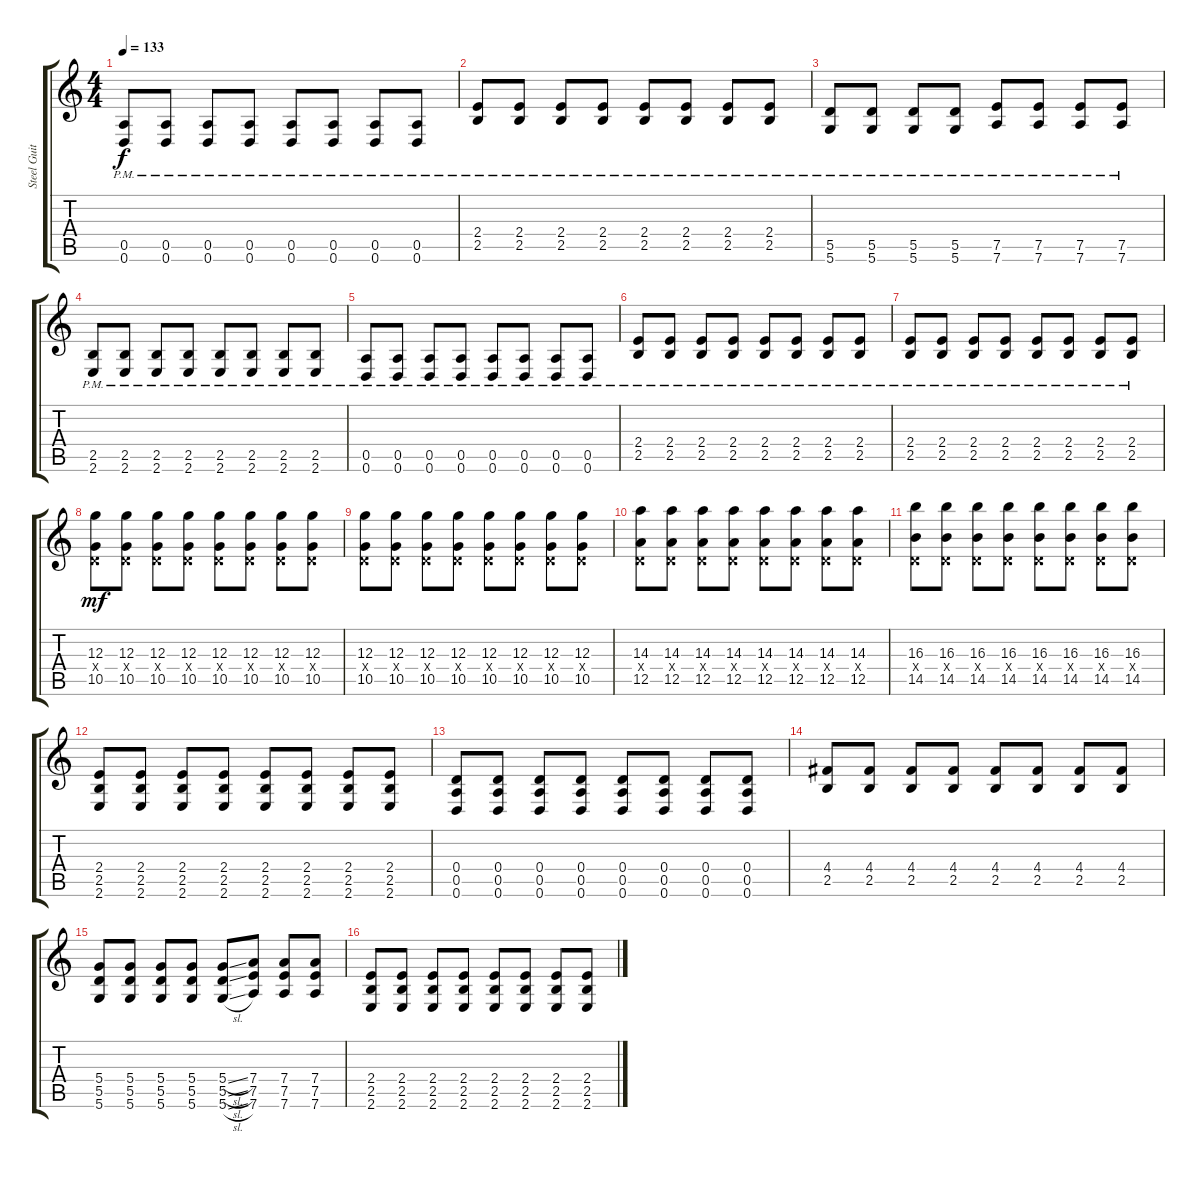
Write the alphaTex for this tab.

\track ("Steel Guitar" "Steel Guit") {instrument acousticguitarsteel}
\staff {score tabs}
\tuning (E4 B3 G3 D3 A2 D2) {hide}
\ts (4 4)
\tempo 133
\clef g2
\ks c
(0.5{pm} 0.6{pm}).8{dy f} (0.5{pm} 0.6{pm}).8 (0.5{pm} 0.6{pm}).8 (0.5{pm} 0.6{pm}).8 (0.5{pm} 0.6{pm}).8 (0.5{pm} 0.6{pm}).8 (0.5{pm} 0.6{pm}).8 (0.5{pm} 0.6{pm}).8 |
(2.4{pm} 2.5{pm}).8 (2.4{pm} 2.5{pm}).8 (2.4{pm} 2.5{pm}).8 (2.4{pm} 2.5{pm}).8 (2.4{pm} 2.5{pm}).8 (2.4{pm} 2.5{pm}).8 (2.4{pm} 2.5{pm}).8 (2.4{pm} 2.5{pm}).8 |
(5.5{pm} 5.6{pm}).8 (5.5{pm} 5.6{pm}).8 (5.5{pm} 5.6{pm}).8 (5.5{pm} 5.6{pm}).8 (7.5{pm} 7.6{pm}).8 (7.5{pm} 7.6{pm}).8 (7.5{pm} 7.6{pm}).8 (7.5{pm} 7.6{pm}).8 |
(2.5{pm} 2.6{pm}).8 (2.5{pm} 2.6{pm}).8 (2.5{pm} 2.6{pm}).8 (2.5{pm} 2.6{pm}).8 (2.5{pm} 2.6{pm}).8 (2.5{pm} 2.6{pm}).8 (2.5{pm} 2.6{pm}).8 (2.5{pm} 2.6{pm}).8 |
(0.5{pm} 0.6{pm}).8 (0.5{pm} 0.6{pm}).8 (0.5{pm} 0.6{pm}).8 (0.5{pm} 0.6{pm}).8 (0.5{pm} 0.6{pm}).8 (0.5{pm} 0.6{pm}).8 (0.5{pm} 0.6{pm}).8 (0.5{pm} 0.6{pm}).8 |
(2.4{pm} 2.5{pm}).8 (2.4{pm} 2.5{pm}).8 (2.4{pm} 2.5{pm}).8 (2.4{pm} 2.5{pm}).8 (2.4{pm} 2.5{pm}).8 (2.4{pm} 2.5{pm}).8 (2.4{pm} 2.5{pm}).8 (2.4{pm} 2.5{pm}).8 |
(2.4{pm} 2.5{pm}).8 (2.4{pm} 2.5{pm}).8 (2.4{pm} 2.5{pm}).8 (2.4{pm} 2.5{pm}).8 (2.4{pm} 2.5{pm}).8 (2.4{pm} 2.5{pm}).8 (2.4{pm} 2.5{pm}).8 (2.4{pm} 2.5{pm}).8 |
(12.3 0.4{x} 10.5).8{dy mf} (12.3 0.4{x} 10.5).8 (12.3 0.4{x} 10.5).8 (12.3 0.4{x} 10.5).8 (12.3 0.4{x} 10.5).8 (12.3 0.4{x} 10.5).8 (12.3 0.4{x} 10.5).8 (12.3 0.4{x} 10.5).8 |
(12.3 0.4{x} 10.5).8 (12.3 0.4{x} 10.5).8 (12.3 0.4{x} 10.5).8 (12.3 0.4{x} 10.5).8 (12.3 0.4{x} 10.5).8 (12.3 0.4{x} 10.5).8 (12.3 0.4{x} 10.5).8 (12.3 0.4{x} 10.5).8 |
(14.3 0.4{x} 12.5).8 (14.3 0.4{x} 12.5).8 (14.3 0.4{x} 12.5).8 (14.3 0.4{x} 12.5).8 (14.3 0.4{x} 12.5).8 (14.3 0.4{x} 12.5).8 (14.3 0.4{x} 12.5).8 (14.3 0.4{x} 12.5).8 |
(16.3 0.4{x} 14.5).8 (16.3 0.4{x} 14.5).8 (16.3 0.4{x} 14.5).8 (16.3 0.4{x} 14.5).8 (16.3 0.4{x} 14.5).8 (16.3 0.4{x} 14.5).8 (16.3 0.4{x} 14.5).8 (16.3 0.4{x} 14.5).8 |
(2.4 2.5 2.6).8 (2.4 2.5 2.6).8 (2.4 2.5 2.6).8 (2.4 2.5 2.6).8 (2.4 2.5 2.6).8 (2.4 2.5 2.6).8 (2.4 2.5 2.6).8 (2.4 2.5 2.6).8 |
(0.4 0.5 0.6).8 (0.4 0.5 0.6).8 (0.4 0.5 0.6).8 (0.4 0.5 0.6).8 (0.4 0.5 0.6).8 (0.4 0.5 0.6).8 (0.4 0.5 0.6).8 (0.4 0.5 0.6).8 |
(4.4 2.5).8 (4.4 2.5).8 (4.4 2.5).8 (4.4 2.5).8 (4.4 2.5).8 (4.4 2.5).8 (4.4 2.5).8 (4.4 2.5).8 |
(5.4 5.5 5.6).8 (5.4 5.5 5.6).8 (5.4 5.5 5.6).8 (5.4 5.5 5.6).8 (5.4{sl} 5.5{sl} 5.6{sl}).8 (7.4 7.5 7.6).8 (7.4 7.5 7.6).8 (7.4 7.5 7.6).8 |
(2.4 2.5 2.6).8 (2.4 2.5 2.6).8 (2.4 2.5 2.6).8 (2.4 2.5 2.6).8 (2.4 2.5 2.6).8 (2.4 2.5 2.6).8 (2.4 2.5 2.6).8 (2.4 2.5 2.6).8
